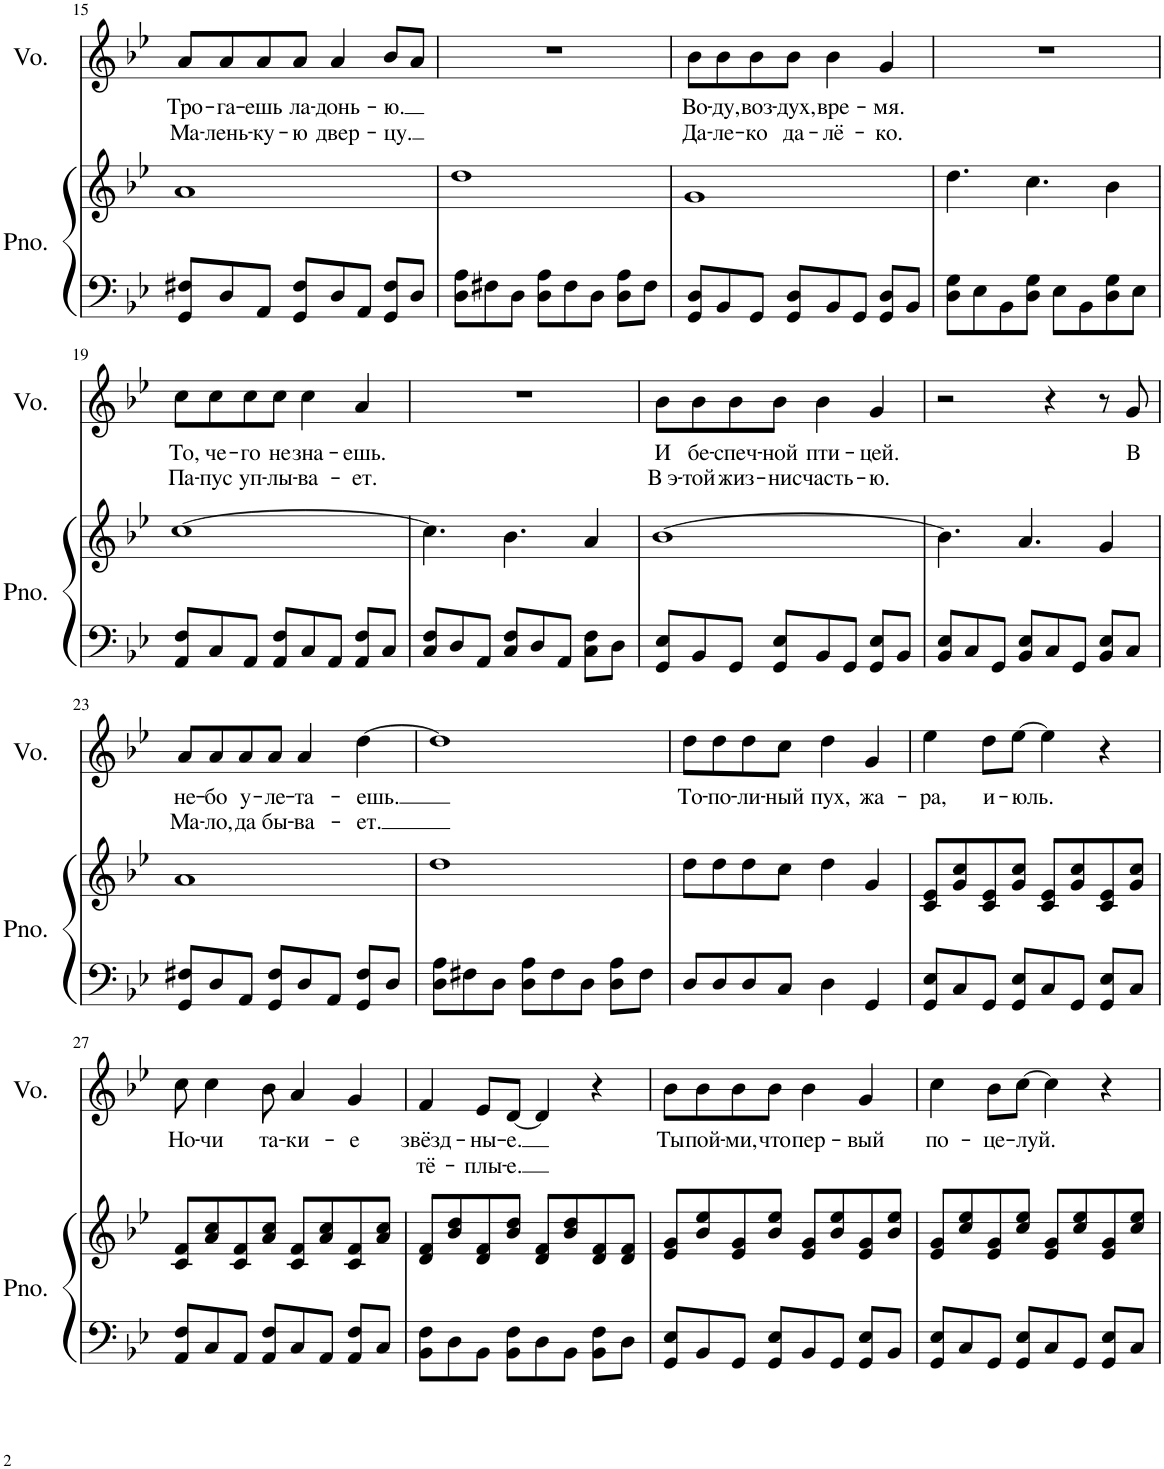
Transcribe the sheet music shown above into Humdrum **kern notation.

**kern	**kern	**kern	**text	**text
*part2	*part2	*part1	*part1	*part1
*staff3	*staff2	*staff1	*staff1	*staff1
*I"Piano	*	*I"Voice	*	*
*I'Pno.	*	*I'Vo.	*	*
!!LO:PB:g=z
*clefF4	*clefG2	*clefG2	*	*
*	*	*Trd7c12	*	*
*k[b-e-]	*k[b-e-]	*k[b-e-]	*	*
*M4/4	*M4/4	*M4/4	*	*
*met(c)	*met(c)	*met(c)	*	*
=15	=15	=15	=15	=15
!	!	!	!LO:LY:b	!LO:LY:b
8GG/ 8F#X/L	1a	8a/L	Тро-	Ма-
!	!	!	!LO:LY:b	!LO:LY:b
8D/	.	8a/	-га-	-лень-
!	!	!	!LO:LY:b	!LO:LY:b
8AA/J	.	8a/	-ешь	-ку-
!	!	!	!LO:LY:b	!LO:LY:b
8GG/ 8F#/L	.	8a/J	ла-	-ю
!	!	!	!LO:LY:b	!LO:LY:b
8D/	.	4a/	-донь-	двер-
8AA/J	.	.	.	.
!	!	!	!LO:LY:b	!LO:LY:b
8GG/ 8F#/L	.	8b-/L	-ю.	-цу.
8D/J	.	8a/J	.	.
=16	=16	=16	=16	=16
8D\ 8A\L	1dd	1r	.	.
8F#X\	.	.	.	.
8D\J	.	.	.	.
8D\ 8A\L	.	.	.	.
8F#\	.	.	.	.
8D\J	.	.	.	.
8D\ 8A\L	.	.	.	.
8F#\J	.	.	.	.
=17	=17	=17	=17	=17
!	!	!	!LO:LY:b	!LO:LY:b
8GG/ 8D/L	1g	8b-\L	Во-	Да-
!	!	!	!LO:LY:b	!LO:LY:b
8BB-/	.	8b-\	-ду,	-ле-
!	!	!	!LO:LY:b	!LO:LY:b
8GG/J	.	8b-\	воз-	-ко
!	!	!	!LO:LY:b	!LO:LY:b
8GG/ 8D/L	.	8b-\J	-дух,	да-
!	!	!	!LO:LY:b	!LO:LY:b
8BB-/	.	4b-\	вре-	-лё-
8GG/J	.	.	.	.
!	!	!	!LO:LY:b	!LO:LY:b
8GG/ 8D/L	.	4g/	-мя.	-ко.
8BB-/J	.	.	.	.
=18	=18	=18	=18	=18
8D\ 8G\L	4.dd\	1r	.	.
8E-\	.	.	.	.
8BB-\	.	.	.	.
8D\ 8G\J	4.cc\	.	.	.
8E-\L	.	.	.	.
8BB-\	.	.	.	.
8D\ 8G\	4b-\	.	.	.
8E-\J	.	.	.	.
!!LO:LB:g=z
=19	=19	=19	=19	=19
!	!	!	!LO:LY:b	!LO:LY:b
8AA/ 8F/L	[1cc	8cc\L	То,	Па-
!	!	!	!LO:LY:b	!LO:LY:b
8C/	.	8cc\	че-	-пус
!	!	!	!LO:LY:b	!LO:LY:b
8AA/J	.	8cc\	-го	уп-
!	!	!	!LO:LY:b	!LO:LY:b
8AA/ 8F/L	.	8cc\J	не	-лы-
!	!	!	!LO:LY:b	!LO:LY:b
8C/	.	4cc\	зна-	-ва-
8AA/J	.	.	.	.
!	!	!	!LO:LY:b	!LO:LY:b
8AA/ 8F/L	.	4a/	-ешь.	-ет.
8C/J	.	.	.	.
=20	=20	=20	=20	=20
8C/ 8F/L	4.cc\]	1r	.	.
8D/	.	.	.	.
8AA/J	.	.	.	.
8C/ 8F/L	4.b-\	.	.	.
8D/	.	.	.	.
8AA/J	.	.	.	.
8C\ 8F\L	4a/	.	.	.
8D\J	.	.	.	.
=21	=21	=21	=21	=21
!	!	!	!LO:LY:b	!LO:LY:b
8GG/ 8E-/L	[1b-	8b-\L	И	В э-
!	!	!	!LO:LY:b	!LO:LY:b
8BB-/	.	8b-\	бе-	-той
!	!	!	!LO:LY:b	!LO:LY:b
8GG/J	.	8b-\	-спеч-	жиз-
!	!	!	!LO:LY:b	!LO:LY:b
8GG/ 8E-/L	.	8b-\J	-ной	-ни
!	!	!	!LO:LY:b	!LO:LY:b
8BB-/	.	4b-\	пти-	счасть-
8GG/J	.	.	.	.
!	!	!	!LO:LY:b	!LO:LY:b
8GG/ 8E-/L	.	4g/	-цей.	-ю.
8BB-/J	.	.	.	.
=22	=22	=22	=22	=22
8BB-/ 8E-/L	4.b-\]	2r	.	.
8C/	.	.	.	.
8GG/J	.	.	.	.
8BB-/ 8E-/L	4.a/	.	.	.
8C/	.	4r	.	.
8GG/J	.	.	.	.
8BB-/ 8E-/L	4g/	8r	.	.
!	!	!	!LO:LY:b	!
8C/J	.	8g/	В	.
!!LO:LB:g=z
=23	=23	=23	=23	=23
!	!	!	!LO:LY:b	!LO:LY:b
8GG/ 8F#X/L	1a	8a/L	не-	Ма-
!	!	!	!LO:LY:b	!LO:LY:b
8D/	.	8a/	-бо	-ло,
!	!	!	!LO:LY:b	!LO:LY:b
8AA/J	.	8a/	у-	да
!	!	!	!LO:LY:b	!LO:LY:b
8GG/ 8F#/L	.	8a/J	-ле-	бы-
!	!	!	!LO:LY:b	!LO:LY:b
8D/	.	4a/	-та-	-ва-
8AA/J	.	.	.	.
!	!	!	!LO:LY:b	!LO:LY:b
8GG/ 8F#/L	.	[4dd\	-ешь.	-ет.
8D/J	.	.	.	.
=24	=24	=24	=24	=24
8D\ 8A\L	1dd	1dd]	.	.
8F#X\	.	.	.	.
8D\J	.	.	.	.
8D\ 8A\L	.	.	.	.
8F#\	.	.	.	.
8D\J	.	.	.	.
8D\ 8A\L	.	.	.	.
8F#\J	.	.	.	.
=25	=25	=25	=25	=25
!	!	!	!LO:LY:b	!
8D/L	8dd\L	8dd\L	То-	.
!	!	!	!LO:LY:b	!
8D/	8dd\	8dd\	-по-	.
!	!	!	!LO:LY:b	!
8D/	8dd\	8dd\	-ли-	.
!	!	!	!LO:LY:b	!
8C/J	8cc\J	8cc\J	-ный	.
!	!	!	!LO:LY:b	!
4D\	4dd\	4dd\	пух,	.
!	!	!	!LO:LY:b	!
4GG/	4g/	4g/	жа-	.
=26	=26	=26	=26	=26
!	!	!	!LO:LY:b	!
8GG/ 8E-/L	8c/ 8e-/L	4ee-\	-ра,	.
8C/	8g/ 8cc/	.	.	.
!	!	!	!LO:LY:b	!
8GG/J	8c/ 8e-/	8dd\L	и-	.
!	!	!	!LO:LY:b	!
8GG/ 8E-/L	8g/ 8cc/J	[8ee-\J	-юль.	.
8C/	8c/ 8e-/L	4ee-\]	.	.
8GG/J	8g/ 8cc/	.	.	.
8GG/ 8E-/L	8c/ 8e-/	4r	.	.
8C/J	8g/ 8cc/J	.	.	.
!!LO:LB:g=z
=27	=27	=27	=27	=27
!	!	!	!LO:LY:b	!
8AA/ 8F/L	8c/ 8f/L	8cc\	Но-	.
!	!	!	!LO:LY:b	!
8C/	8a/ 8cc/	4cc\	-чи	.
8AA/J	8c/ 8f/	.	.	.
!	!	!	!LO:LY:b	!
8AA/ 8F/L	8a/ 8cc/J	8b-\	та-	.
!	!	!	!LO:LY:b	!
8C/	8c/ 8f/L	4a/	-ки-	.
8AA/J	8a/ 8cc/	.	.	.
!	!	!	!LO:LY:b	!
8AA/ 8F/L	8c/ 8f/	4g/	-е	.
8C/J	8a/ 8cc/J	.	.	.
=28	=28	=28	=28	=28
!	!	!	!LO:LY:b	!LO:LY:b
8BB-\ 8F\L	8d/ 8f/L	4f/	звёзд-	тё-
8D\	8b-/ 8dd/	.	.	.
!	!	!	!LO:LY:b	!LO:LY:b
8BB-\J	8d/ 8f/	8e-/L	-ны-	-плы-
!	!	!	!LO:LY:b	!LO:LY:b
8BB-\ 8F\L	8b-/ 8dd/J	[8d/J	-е.	-е.
8D\	8d/ 8f/L	4d/]	.	.
8BB-\J	8b-/ 8dd/	.	.	.
8BB-\ 8F\L	8d/ 8f/	4r	.	.
8D\J	8d/ 8f/J	.	.	.
=29	=29	=29	=29	=29
!	!	!	!LO:LY:b	!
8GG/ 8E-/L	8e-/ 8g/L	8b-\L	Ты	.
!	!	!	!LO:LY:b	!
8BB-/	8b-/ 8ee-/	8b-\	пой-	.
!	!	!	!LO:LY:b	!
8GG/J	8e-/ 8g/	8b-\	-ми,	.
!	!	!	!LO:LY:b	!
8GG/ 8E-/L	8b-/ 8ee-/J	8b-\J	что	.
!	!	!	!LO:LY:b	!
8BB-/	8e-/ 8g/L	4b-\	пер-	.
8GG/J	8b-/ 8ee-/	.	.	.
!	!	!	!LO:LY:b	!
8GG/ 8E-/L	8e-/ 8g/	4g/	-вый	.
8BB-/J	8b-/ 8ee-/J	.	.	.
=30	=30	=30	=30	=30
!	!	!	!LO:LY:b	!
8GG/ 8E-/L	8e-/ 8g/L	4cc\	по-	.
8C/	8cc/ 8ee-/	.	.	.
!	!	!	!LO:LY:b	!
8GG/J	8e-/ 8g/	8b-\L	-це-	.
!	!	!	!LO:LY:b	!
8GG/ 8E-/L	8cc/ 8ee-/J	[8cc\J	-луй.	.
8C/	8e-/ 8g/L	4cc\]	.	.
8GG/J	8cc/ 8ee-/	.	.	.
8GG/ 8E-/L	8e-/ 8g/	4r	.	.
8C/J	8cc/ 8ee-/J	.	.	.
=	=	=	=	=
*-	*-	*-	*-	*-
